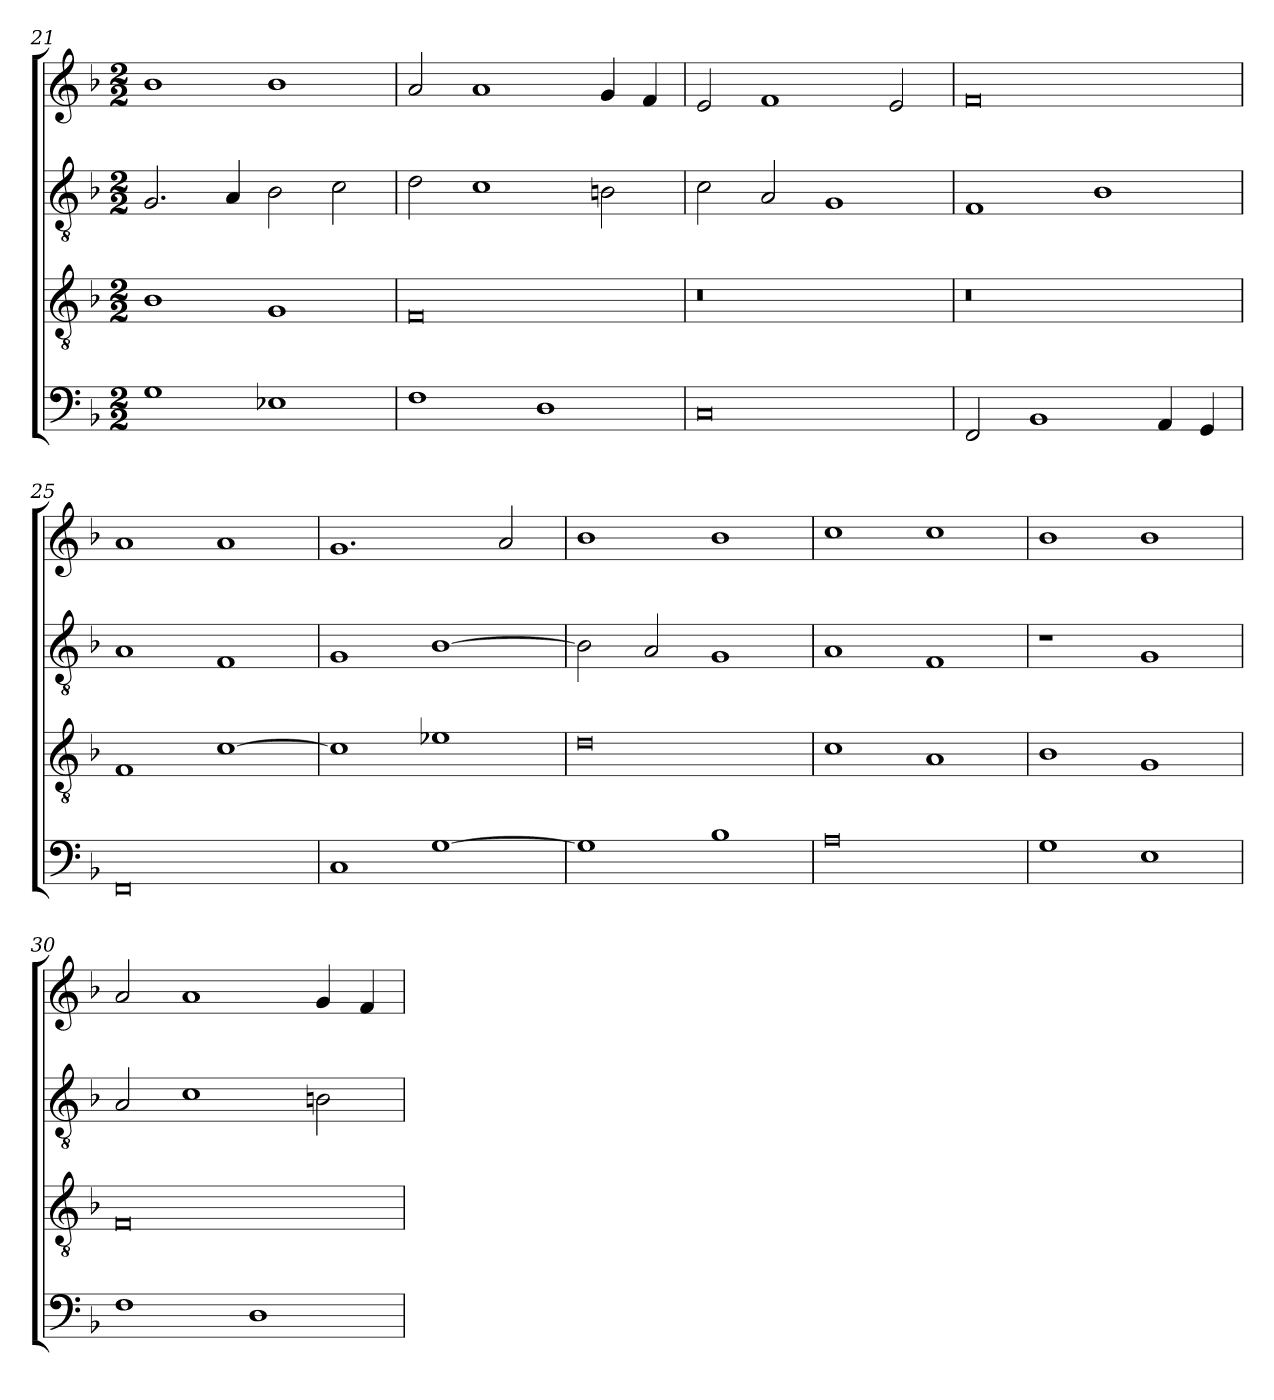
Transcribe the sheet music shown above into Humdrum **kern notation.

**kern	**kern	**kern	**kern
*part4	*part3	*part2	*part1
*staff4	*staff3	*staff2	*staff1
*clefF4	*clefGv2	*clefGv2	*clefG2
*k[b-]	*k[b-]	*k[b-]	*k[b-]
*M2/2	*M2/2	*M2/2	*M2/2
=21	=21	=21	=21
1G	1B-	2.G/	1b-
.	.	4A/	.
1E-X	1G	2B-\	1b-
.	.	2c\	.
=22	=22	=22	=22
1F	0F	2d\	2a/
.	.	1c	1a
1D	.	.	.
.	.	2Bn\	4g/
.	.	.	4f/
=23	=23	=23	=23
0C	0r	2c\	2e/
.	.	2A/	1f
.	.	1G	.
.	.	.	2e/
=24	=24	=24	=24
2FF/	0r	1F	0f
1BB-	.	.	.
.	.	1B-	.
4AA/	.	.	.
4GG/	.	.	.
=25	=25	=25	=25
0FF	1F	1A	1a
.	[1c	1F	1a
=26	=26	=26	=26
1C	1c]	1G	1.g
[1G	1e-X	[1B-	.
.	.	.	2a/
=27	=27	=27	=27
1G]	0d	2B-\]	1b-
.	.	2A/	.
1B-	.	1G	1b-
=28	=28	=28	=28
0A	1c	1A	1cc
.	1A	1F	1cc
=29	=29	=29	=29
1G	1B-	1r	1b-
1E	1G	1G	1b-
=30	=30	=30	=30
1F	0F	2A/	2a/
.	.	1c	1a
1D	.	.	.
.	.	2Bn\	4g/
.	.	.	4f/
=	=	=	=
*-	*-	*-	*-
